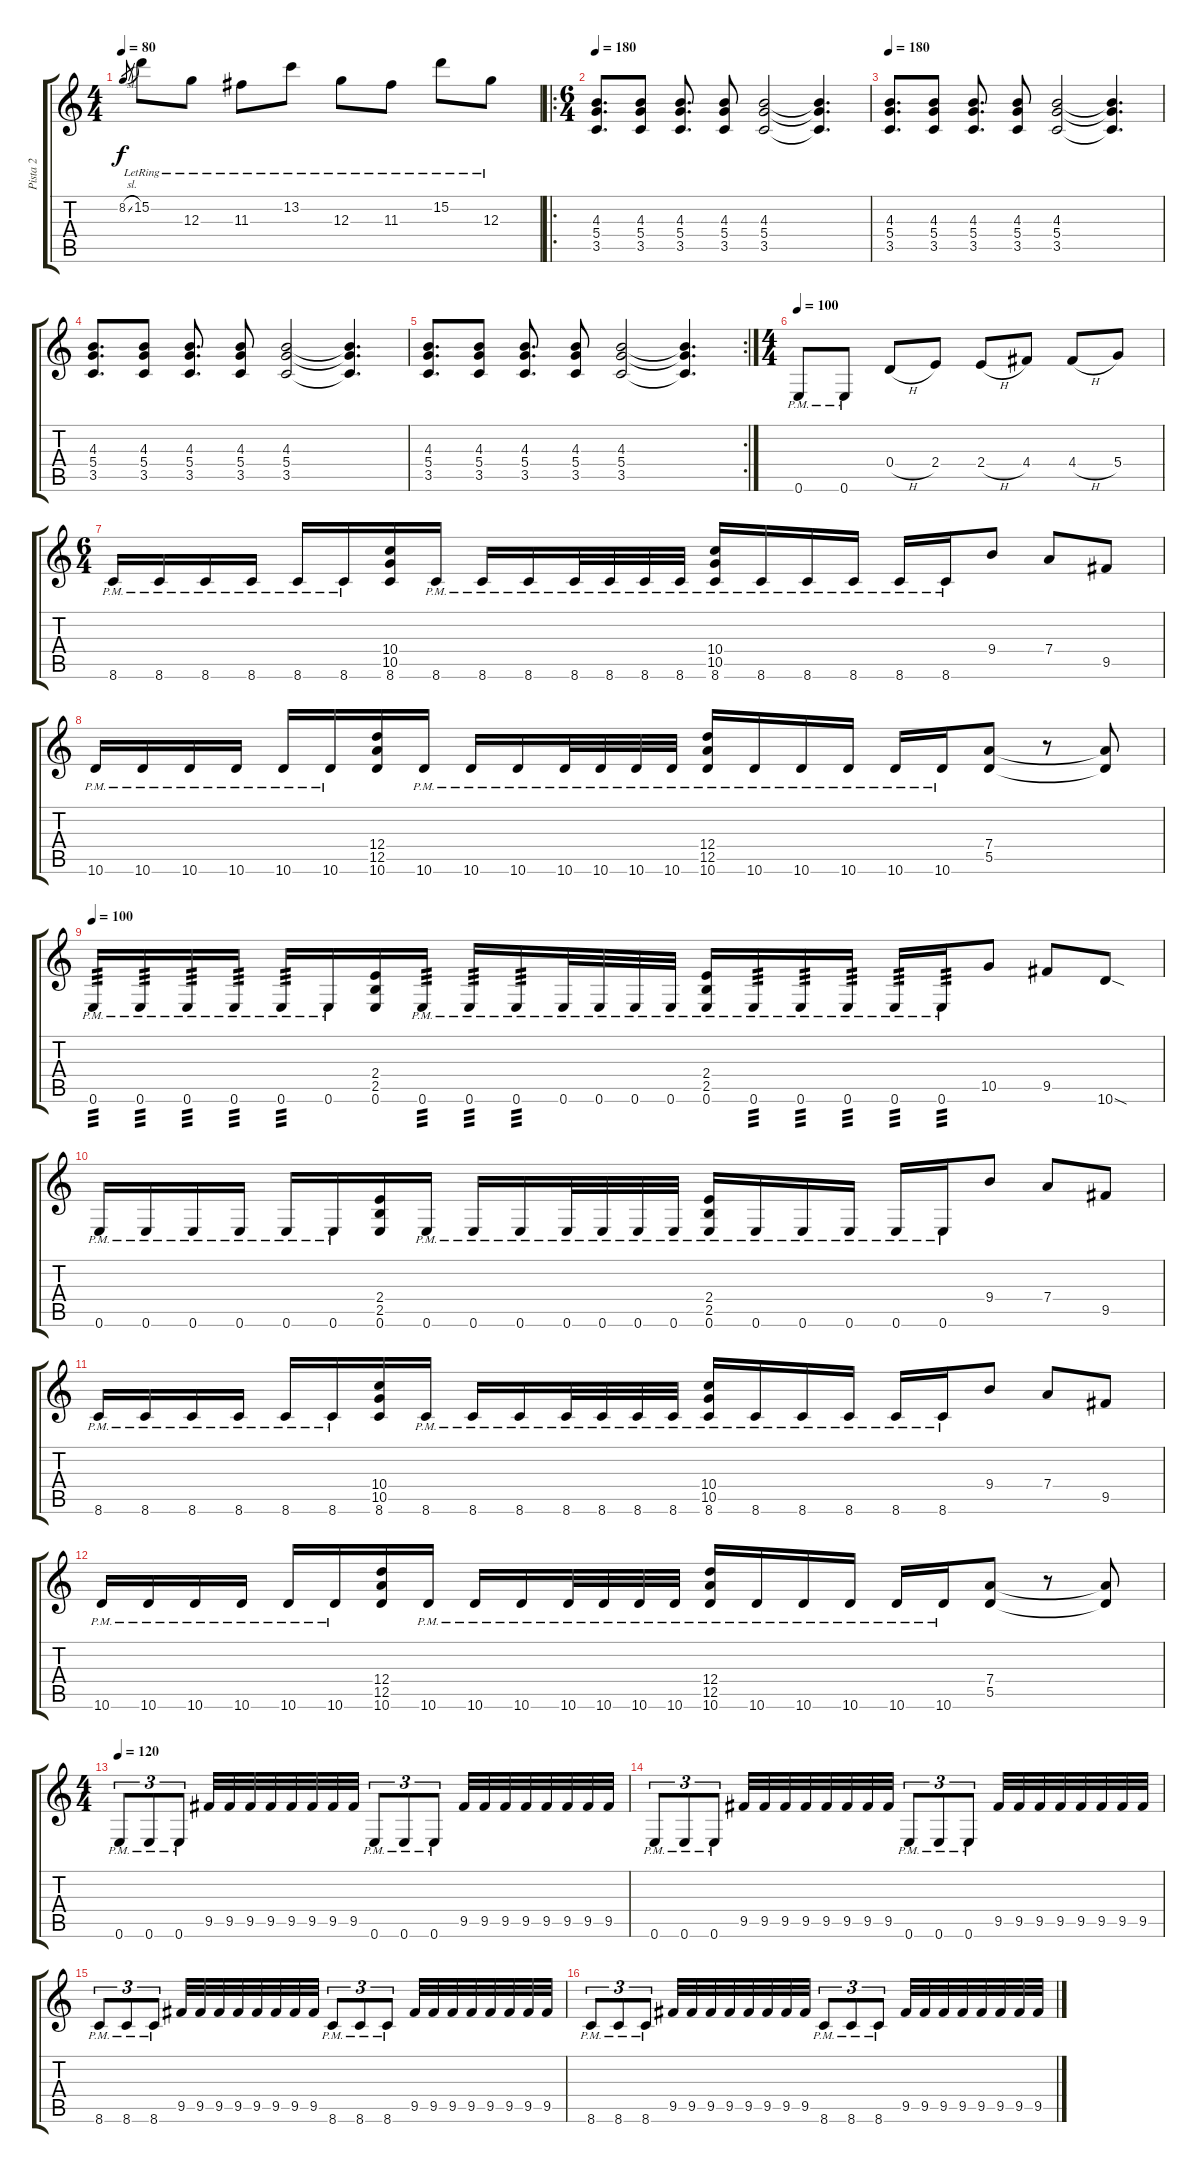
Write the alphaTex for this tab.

\track ("Pista 2" "Pista 2") {instrument distortionguitar}
\staff {score tabs}
\tuning (E4 B3 G3 D3 A2 E2) {hide}
\ts (4 4)
\tempo 80
\clef g2
\ks c
8.2{sl}.8{gr dy f} 15.2{lr}.8 12.3{lr}.8 11.3{lr}.8 13.2{lr}.8 12.3{lr}.8 11.3{lr}.8 15.2{lr}.8 12.3{lr}.8 |
\ro
\ts (6 4)
\tempo 180
(4.3 5.4 3.5).8{d} (4.3 5.4 3.5).8 (4.3 5.4 3.5).8{d} (4.3 5.4 3.5).8 (4.3 5.4 3.5).2 (4.3{t} 5.4{t} 3.5{t}).4{d} |
\tempo 180
(4.3 5.4 3.5).8{d} (4.3 5.4 3.5).8 (4.3 5.4 3.5).8{d} (4.3 5.4 3.5).8 (4.3 5.4 3.5).2 (4.3{t} 5.4{t} 3.5{t}).4{d} |
(4.3 5.4 3.5).8{d} (4.3 5.4 3.5).8 (4.3 5.4 3.5).8{d} (4.3 5.4 3.5).8 (4.3 5.4 3.5).2 (4.3{t} 5.4{t} 3.5{t}).4{d} |
\rc 2
(4.3 5.4 3.5).8{d} (4.3 5.4 3.5).8 (4.3 5.4 3.5).8{d} (4.3 5.4 3.5).8 (4.3 5.4 3.5).2 (4.3{t} 5.4{t} 3.5{t}).4{d} |
\ts (4 4)
\tempo 100
0.6{pm}.8 0.6{pm}.8 0.4{h}.8 2.4.8 2.4{h}.8 4.4.8 4.4{h}.8 5.4.8 |
\ts (6 4)
8.6{pm}.16 8.6{pm}.16 8.6{pm}.16 8.6{pm}.16 8.6{pm}.16 8.6{pm}.16 (10.4 10.5 8.6).16 8.6{pm}.16 8.6{pm}.16 8.6{pm}.16 8.6{pm}.32 8.6{pm}.32 8.6{pm}.32 8.6{pm}.32 (10.4 10.5 8.6{pm}).16 8.6{pm}.16 8.6{pm}.16 8.6{pm}.16 8.6{pm}.16 8.6{pm}.16 9.4.8 7.4.8 9.5.8 |
10.6{pm}.16 10.6{pm}.16 10.6{pm}.16 10.6{pm}.16 10.6{pm}.16 10.6{pm}.16 (12.4 12.5 10.6).16 10.6{pm}.16 10.6{pm}.16 10.6{pm}.16 10.6{pm}.32 10.6{pm}.32 10.6{pm}.32 10.6{pm}.32 (12.4 12.5 10.6{pm}).16 10.6{pm}.16 10.6{pm}.16 10.6{pm}.16 10.6{pm}.16 10.6{pm}.16 (7.4 5.5).8 r.8 (7.4{t} 5.5{t}).8 |
\tempo 100
0.6{pm}.16{tp 3} 0.6{pm}.16{tp 3} 0.6{pm}.16{tp 3} 0.6{pm}.16{tp 3} 0.6{pm}.16{tp 3} 0.6{pm}.16 (2.4 2.5 0.6).16 0.6{pm}.16{tp 3} 0.6{pm}.16{tp 3} 0.6{pm}.16{tp 3} 0.6{pm}.32 0.6{pm}.32 0.6{pm}.32 0.6{pm}.32 (2.4 2.5 0.6{pm}).16 0.6{pm}.16{tp 3} 0.6{pm}.16{tp 3} 0.6{pm}.16{tp 3} 0.6{pm}.16{tp 3} 0.6{pm}.16{tp 3} 10.5.8 9.5.8 10.6{sod}.8 |
0.6{pm}.16 0.6{pm}.16 0.6{pm}.16 0.6{pm}.16 0.6{pm}.16 0.6{pm}.16 (2.4 2.5 0.6).16 0.6{pm}.16 0.6{pm}.16 0.6{pm}.16 0.6{pm}.32 0.6{pm}.32 0.6{pm}.32 0.6{pm}.32 (2.4 2.5 0.6{pm}).16 0.6{pm}.16 0.6{pm}.16 0.6{pm}.16 0.6{pm}.16 0.6{pm}.16 9.4.8 7.4.8 9.5.8 |
8.6{pm}.16 8.6{pm}.16 8.6{pm}.16 8.6{pm}.16 8.6{pm}.16 8.6{pm}.16 (10.4 10.5 8.6).16 8.6{pm}.16 8.6{pm}.16 8.6{pm}.16 8.6{pm}.32 8.6{pm}.32 8.6{pm}.32 8.6{pm}.32 (10.4 10.5 8.6{pm}).16 8.6{pm}.16 8.6{pm}.16 8.6{pm}.16 8.6{pm}.16 8.6{pm}.16 9.4.8 7.4.8 9.5.8 |
10.6{pm}.16 10.6{pm}.16 10.6{pm}.16 10.6{pm}.16 10.6{pm}.16 10.6{pm}.16 (12.4 12.5 10.6).16 10.6{pm}.16 10.6{pm}.16 10.6{pm}.16 10.6{pm}.32 10.6{pm}.32 10.6{pm}.32 10.6{pm}.32 (12.4 12.5 10.6{pm}).16 10.6{pm}.16 10.6{pm}.16 10.6{pm}.16 10.6{pm}.16 10.6{pm}.16 (7.4 5.5).8 r.8 (7.4{t} 5.5{t}).8 |
\ts (4 4)
\tempo 120
0.6{pm}.8{tu (3 2)} 0.6{pm}.8{tu (3 2)} 0.6{pm}.8{tu (3 2)} 9.5.32 9.5.32 9.5.32 9.5.32 9.5.32 9.5.32 9.5.32 9.5.32 0.6{pm}.8{tu (3 2)} 0.6{pm}.8{tu (3 2)} 0.6{pm}.8{tu (3 2)} 9.5.32 9.5.32 9.5.32 9.5.32 9.5.32 9.5.32 9.5.32 9.5.32 |
0.6{pm}.8{tu (3 2)} 0.6{pm}.8{tu (3 2)} 0.6{pm}.8{tu (3 2)} 9.5.32 9.5.32 9.5.32 9.5.32 9.5.32 9.5.32 9.5.32 9.5.32 0.6{pm}.8{tu (3 2)} 0.6{pm}.8{tu (3 2)} 0.6{pm}.8{tu (3 2)} 9.5.32 9.5.32 9.5.32 9.5.32 9.5.32 9.5.32 9.5.32 9.5.32 |
8.6{pm}.8{tu (3 2)} 8.6{pm}.8{tu (3 2)} 8.6{pm}.8{tu (3 2)} 9.5.32 9.5.32 9.5.32 9.5.32 9.5.32 9.5.32 9.5.32 9.5.32 8.6{pm}.8{tu (3 2)} 8.6{pm}.8{tu (3 2)} 8.6{pm}.8{tu (3 2)} 9.5.32 9.5.32 9.5.32 9.5.32 9.5.32 9.5.32 9.5.32 9.5.32 |
8.6{pm}.8{tu (3 2)} 8.6{pm}.8{tu (3 2)} 8.6{pm}.8{tu (3 2)} 9.5.32 9.5.32 9.5.32 9.5.32 9.5.32 9.5.32 9.5.32 9.5.32 8.6{pm}.8{tu (3 2)} 8.6{pm}.8{tu (3 2)} 8.6{pm}.8{tu (3 2)} 9.5.32 9.5.32 9.5.32 9.5.32 9.5.32 9.5.32 9.5.32 9.5.32
